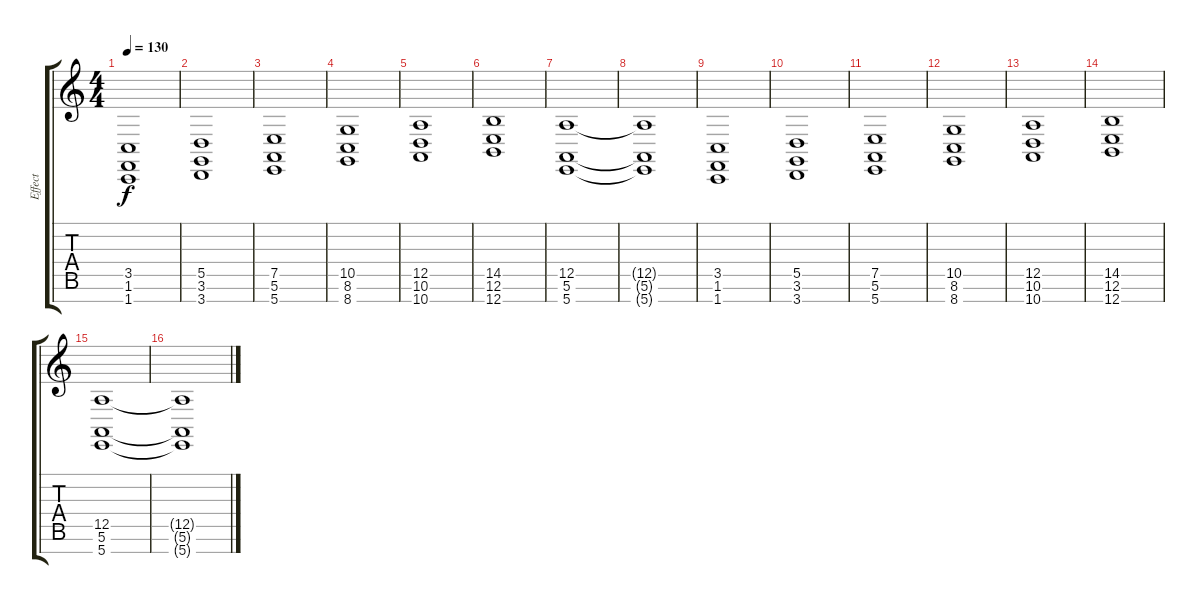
\track ("Effect" "Effect") {instrument stringensemble1}
\staff {score tabs}
\tuning (E4 B3 G3 D3 A2 E2 B1) {hide}
\ts (4 4)
\tempo 130
\clef g2
\ks c
(3.5 1.6 1.7).1{dy f} |
(5.5 3.6 3.7).1 |
(7.5 5.6 5.7).1 |
(10.5 8.6 8.7).1 |
(12.5 10.6 10.7).1 |
(14.5 12.6 12.7).1 |
(12.5 5.6 5.7).1 |
(12.5{t} 5.6{t} 5.7{t}).1 |
(3.5 1.6 1.7).1 |
(5.5 3.6 3.7).1 |
(7.5 5.6 5.7).1 |
(10.5 8.6 8.7).1 |
(12.5 10.6 10.7).1 |
(14.5 12.6 12.7).1 |
(12.5 5.6 5.7).1 |
(12.5{t} 5.6{t} 5.7{t}).1
